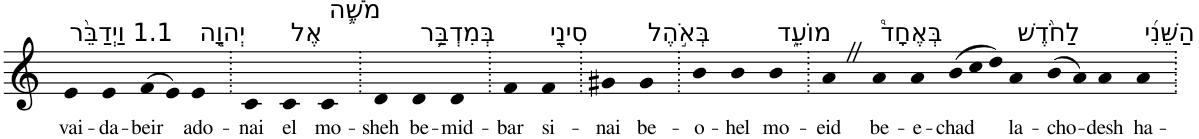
**kern	**text
*part1	*part1
*staff1	*staff1
*I"Piano	*
*I'Pno	*
*clefG2	*
*k[]	*
=1	=1
!LO:TX:a:t=1.1 וַיְדַבֵּ֨ר	!
!	!LO:LY:b
4e	vai-
!	!LO:LY:b
4e	-da-
!	!LO:LY:b
(>8f	-beir
8e)	.
!LO:TX:a:t=יְהוָ֧ה	!
!	!LO:LY:b
4e	ado-
=2.	=2.
!	!LO:LY:b
4c	-nai
!LO:TX:a:t=אֶל	!
!	!LO:LY:b
4c	el
!LO:TX:a:t=מֹשֶׁ֛ה	!
!	!LO:LY:b
4c	mo-
=3.	=3.
!	!LO:LY:b
4d	-sheh
!LO:TX:a:t=בְּמִדְבַּ֥ר	!
!	!LO:LY:b
4d	be-
!	!LO:LY:b
4d	-mid-
=4.	=4.
!	!LO:LY:b
4f	-bar
!LO:TX:a:t=סִינַ֖י	!
!	!LO:LY:b
4f	si-
=5.	=5.
!	!LO:LY:b
4g#X	-nai
!LO:TX:a:t=בְּאֹ֣הֶל	!
!	!LO:LY:b
4g#	be-
=6.	=6.
!	!LO:LY:b
4b	-o-
!	!LO:LY:b
4b	-hel
!LO:TX:a:t=מוֹעֵ֑ד	!
!	!LO:LY:b
4b	mo-
=7.	=7.
!	!LO:LY:b
4aZ	-eid
!LO:TX:a:t=בְּאֶחָד֩	!
!	!LO:LY:b
4a	be-
!	!LO:LY:b
4a	-e-
*Xtuplet	*
!	!LO:LY:b
(>12b	-chad
12cc	.
12dd)	.
!LO:TX:a:t=לַחֹ֨דֶשׁ	!
!	!LO:LY:b
4a	la-
!	!LO:LY:b
(>8b	-cho-
8a)	.
!	!LO:LY:b
4a	-desh
!LO:TX:a:t=הַשֵּׁנִ֜י	!
!	!LO:LY:b
4a	ha-
=.	=.
*-	*-
